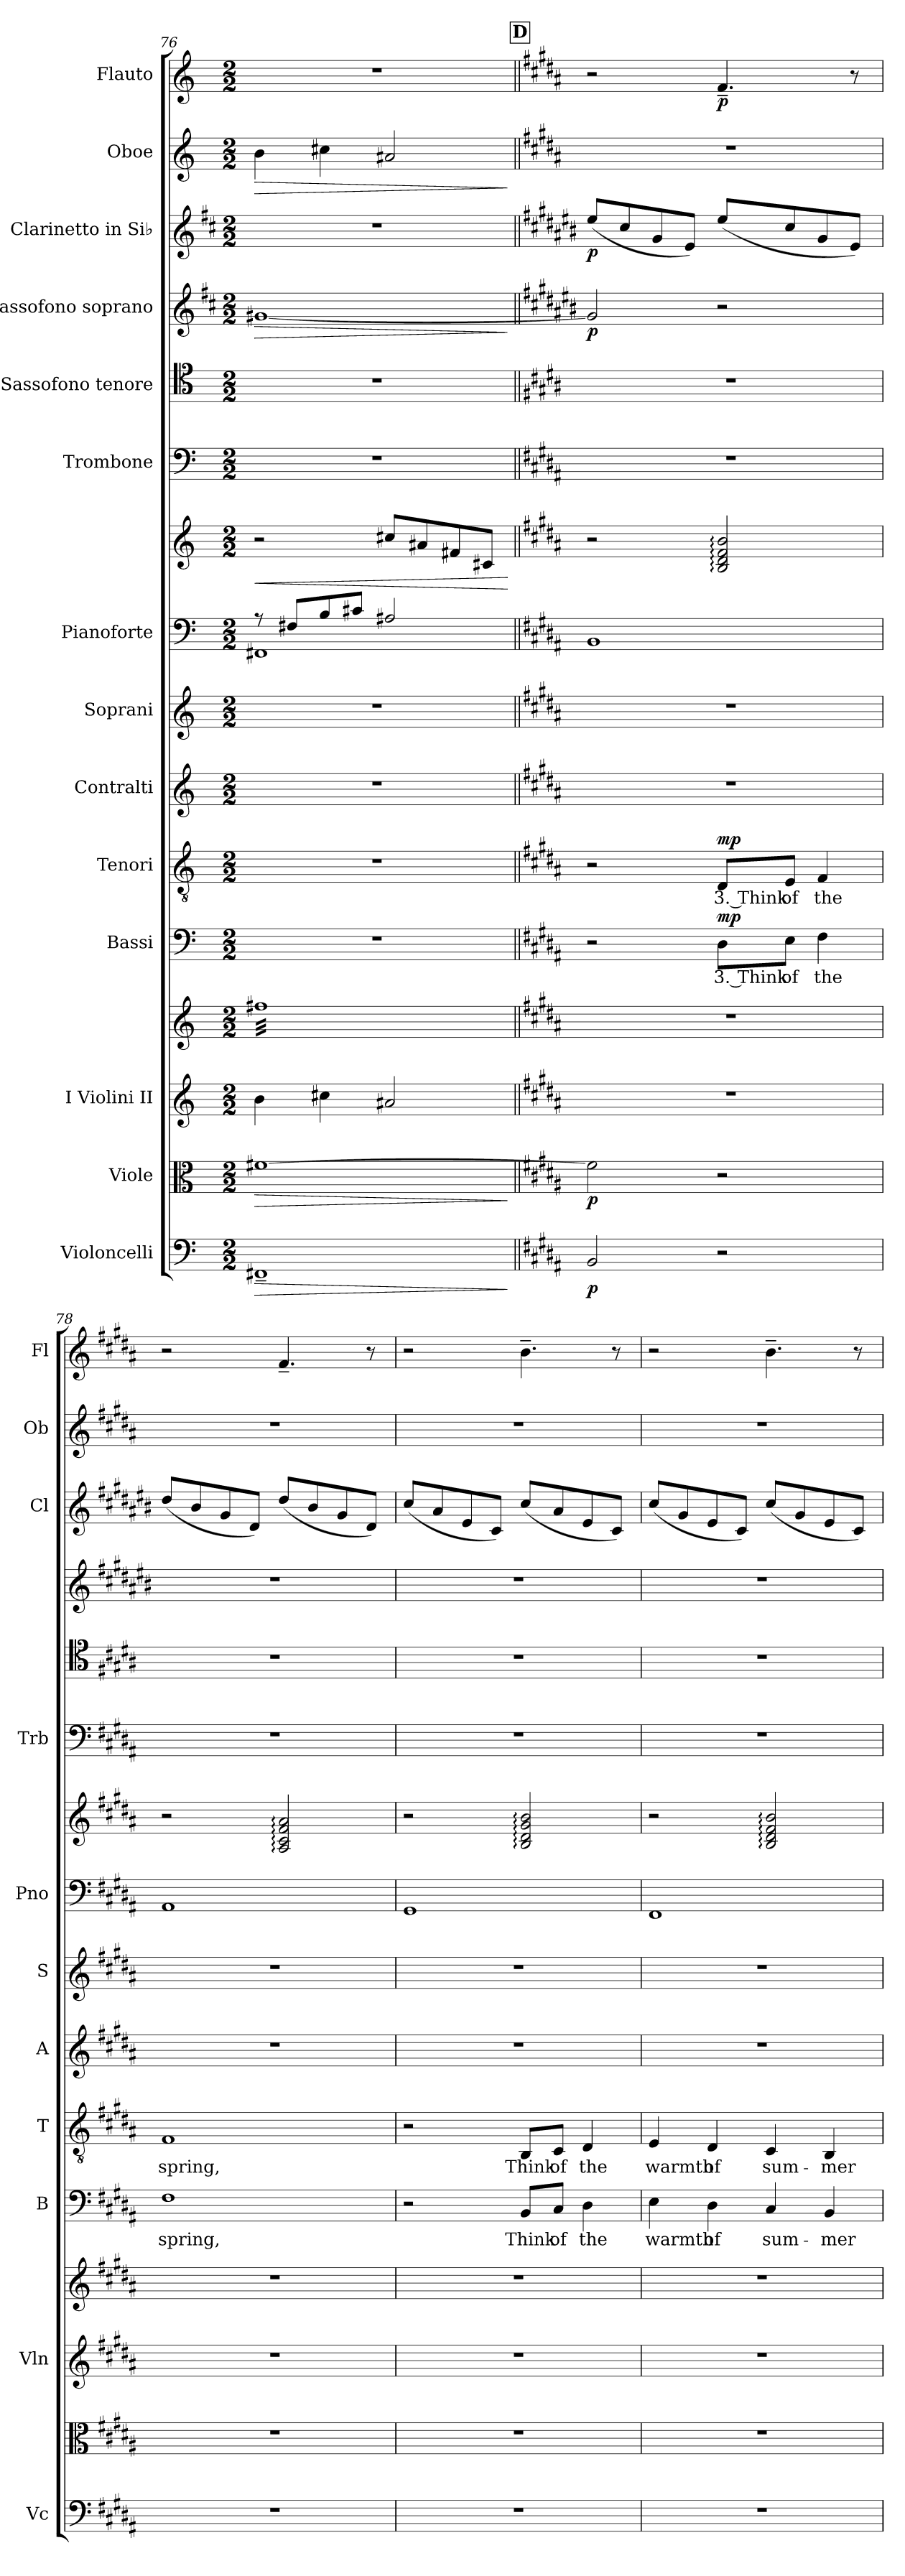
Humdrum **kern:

**kern	**dynam	**kern	**dynam	**kern	**kern	**kern	**text	**dynam	**kern	**text	**dynam	**kern	**kern	**kern	**kern	**dynam	**kern	**kern	**kern	**dynam	**kern	**dynam	**kern	**dynam	**kern	**dynam
*part14	*part14	*part13	*part13	*part12	*part12	*part11	*part11	*part11	*part10	*part10	*part10	*part9	*part8	*part7	*part7	*part7	*part6	*part5	*part4	*part4	*part3	*part3	*part2	*part2	*part1	*part1
*staff16	*staff16	*staff15	*staff15	*staff14	*staff13	*staff12	*staff12	*staff12	*staff11	*staff11	*staff11	*staff10	*staff9	*staff8	*staff7	*staff7/8	*staff6	*staff5	*staff4	*staff4	*staff3	*staff3	*staff2	*staff2	*staff1	*staff1
*I"Violoncelli	*	*I"Viole	*	*I"I  Violini  II	*	*I"Bassi	*	*	*I"Tenori	*	*	*I"Contralti	*I"Soprani	*I"Pianoforte	*	*	*I"Trombone	*I"Sassofono tenore	*I"Sassofono soprano	*	*I"Clarinetto in Si♭	*	*I"Oboe	*	*I"Flauto	*
*I'Vc	*	*	*	*I'Vln	*	*I'B	*	*	*I'T	*	*	*I'A	*I'S	*I'Pno	*	*	*I'Trb	*	*	*	*I'Cl	*	*I'Ob	*	*I'Fl	*
*clefF4	*	*clefC3	*	*clefG2	*clefG2	*clefF4	*	*	*clefGv2	*	*	*clefG2	*clefG2	*clefF4	*clefG2	*	*clefF4	*clefC4	*clefG2	*	*clefG2	*	*clefG2	*	*clefG2	*
*	*	*	*	*	*	*	*	*	*	*	*	*	*	*	*	*	*	*ITrd8c14	*ITrd1c2	*	*ITrd1c2	*	*	*	*	*
*k[]	*	*k[]	*	*k[]	*k[]	*k[]	*	*	*k[]	*	*	*k[]	*k[]	*k[]	*k[]	*	*k[]	*k[]	*k[]	*	*k[]	*	*k[]	*	*k[]	*
*M2/2	*	*M2/2	*	*M2/2	*M2/2	*M2/2	*	*	*M2/2	*	*	*M2/2	*M2/2	*M2/2	*M2/2	*	*M2/2	*M2/2	*M2/2	*	*M2/2	*	*M2/2	*	*M2/2	*
=76	=76	=76	=76	=76	=76	=76	=76	=76	=76	=76	=76	=76	=76	=76	=76	=76	=76	=76	=76	=76	=76	=76	=76	=76	=76	=76
!	!LO:HP:b	!	!LO:HP:b	!	!	!	!	!	!	!	!	!	!	!	!	!LO:HP:b	!	!	!	!LO:HP:b	!	!	!	!LO:HP:b	!	!
*	*	*	*	*	*	*	*	*	*	*	*	*	*	*^	*^	*	*	*	*	*	*	*	*	*	*	*
*	*	*	*	*	*tremolo	*	*	*	*	*	*	*	*	*	*	*	*	*	*	*	*	*	*	*	*	*	*	*
1FF#X~	>	[1f#X	>	4b\	32ff#XLLL	1r	.	.	1r	.	.	1r	1r	8r	1FF#X	2r	2ryy	<	1r	1r	[1f#X	>	1r	.	4b\	>	1r	.
.	.	.	.	.	32ff#X	.	.	.	.	.	.	.	.	.	.	.	.	.	.	.	.	.	.	.	.	.	.	.
.	.	.	.	.	32ff#X	.	.	.	.	.	.	.	.	.	.	.	.	.	.	.	.	.	.	.	.	.	.	.
.	.	.	.	.	32ff#X	.	.	.	.	.	.	.	.	.	.	.	.	.	.	.	.	.	.	.	.	.	.	.
.	.	.	.	.	32ff#X	.	.	.	.	.	.	.	.	8F#X/L	.	.	.	.	.	.	.	.	.	.	.	.	.	.
.	.	.	.	.	32ff#X	.	.	.	.	.	.	.	.	.	.	.	.	.	.	.	.	.	.	.	.	.	.	.
.	.	.	.	.	32ff#X	.	.	.	.	.	.	.	.	.	.	.	.	.	.	.	.	.	.	.	.	.	.	.
.	.	.	.	.	32ff#X	.	.	.	.	.	.	.	.	.	.	.	.	.	.	.	.	.	.	.	.	.	.	.
.	.	.	.	4cc#X\	32ff#X	.	.	.	.	.	.	.	.	8B/	.	.	.	.	.	.	.	.	.	.	4cc#X\	.	.	.
.	.	.	.	.	32ff#X	.	.	.	.	.	.	.	.	.	.	.	.	.	.	.	.	.	.	.	.	.	.	.
.	.	.	.	.	32ff#X	.	.	.	.	.	.	.	.	.	.	.	.	.	.	.	.	.	.	.	.	.	.	.
.	.	.	.	.	32ff#X	.	.	.	.	.	.	.	.	.	.	.	.	.	.	.	.	.	.	.	.	.	.	.
.	.	.	.	.	32ff#X	.	.	.	.	.	.	.	.	8c#X/J	.	.	.	.	.	.	.	.	.	.	.	.	.	.
.	.	.	.	.	32ff#X	.	.	.	.	.	.	.	.	.	.	.	.	.	.	.	.	.	.	.	.	.	.	.
.	.	.	.	.	32ff#X	.	.	.	.	.	.	.	.	.	.	.	.	.	.	.	.	.	.	.	.	.	.	.
.	.	.	.	.	32ff#X	.	.	.	.	.	.	.	.	.	.	.	.	.	.	.	.	.	.	.	.	.	.	.
.	.	.	.	2a#X/	32ff#X	.	.	.	.	.	.	.	.	2A#X/	.	8cc#X/L	2ryy	.	.	.	.	.	.	.	2a#X/	.	.	.
.	.	.	.	.	32ff#X	.	.	.	.	.	.	.	.	.	.	.	.	.	.	.	.	.	.	.	.	.	.	.
.	.	.	.	.	32ff#X	.	.	.	.	.	.	.	.	.	.	.	.	.	.	.	.	.	.	.	.	.	.	.
.	.	.	.	.	32ff#X	.	.	.	.	.	.	.	.	.	.	.	.	.	.	.	.	.	.	.	.	.	.	.
.	.	.	.	.	32ff#X	.	.	.	.	.	.	.	.	.	.	8a#X/	.	.	.	.	.	.	.	.	.	.	.	.
.	.	.	.	.	32ff#X	.	.	.	.	.	.	.	.	.	.	.	.	.	.	.	.	.	.	.	.	.	.	.
.	.	.	.	.	32ff#X	.	.	.	.	.	.	.	.	.	.	.	.	.	.	.	.	.	.	.	.	.	.	.
.	.	.	.	.	32ff#X	.	.	.	.	.	.	.	.	.	.	.	.	.	.	.	.	.	.	.	.	.	.	.
.	.	.	.	.	32ff#X	.	.	.	.	.	.	.	.	.	.	8f#X/	.	.	.	.	.	.	.	.	.	.	.	.
.	.	.	.	.	32ff#X	.	.	.	.	.	.	.	.	.	.	.	.	.	.	.	.	.	.	.	.	.	.	.
.	.	.	.	.	32ff#X	.	.	.	.	.	.	.	.	.	.	.	.	.	.	.	.	.	.	.	.	.	.	.
.	.	.	.	.	32ff#X	.	.	.	.	.	.	.	.	.	.	.	.	.	.	.	.	.	.	.	.	.	.	.
.	.	.	.	.	32ff#X	.	.	.	.	.	.	.	.	.	.	8c#X/J	.	.	.	.	.	.	.	.	.	.	.	.
.	.	.	.	.	32ff#X	.	.	.	.	.	.	.	.	.	.	.	.	.	.	.	.	.	.	.	.	.	.	.
.	.	.	.	.	32ff#X	.	.	.	.	.	.	.	.	.	.	.	.	.	.	.	.	.	.	.	.	.	.	.
.	.	.	.	.	32ff#XJJJ	.	.	.	.	.	.	.	.	.	.	.	.	.	.	.	.	.	.	.	.	.	.	.
*	*	*	*	*	*Xtremolo	*	*	*	*	*	*	*	*	*	*	*	*	*	*	*	*	*	*	*	*	*	*	*
*	*	*	*	*	*	*	*	*	*	*	*	*	*	*v	*v	*	*	*	*	*	*	*	*	*	*	*	*	*
*	*	*	*	*	*	*	*	*	*	*	*	*	*	*	*v	*v	*	*	*	*	*	*	*	*	*	*	*
.	]	.	]	.	.	.	.	.	.	.	.	.	.	.	.	[	.	.	.	]	.	.	.	]	.	.
!!LO:REH:place=s1:a:B:fs=14:t=D
=77||	=77||	=77||	=77||	=77||	=77||	=77||	=77||	=77||	=77||	=77||	=77||	=77||	=77||	=77||	=77||	=77||	=77||	=77||	=77||	=77||	=77||	=77||	=77||	=77||	=77||	=77||
*k[f#c#g#d#a#]	*	*k[f#c#g#d#a#]	*	*k[f#c#g#d#a#]	*k[f#c#g#d#a#]	*k[f#c#g#d#a#]	*	*	*k[f#c#g#d#a#]	*	*	*k[f#c#g#d#a#]	*k[f#c#g#d#a#]	*k[f#c#g#d#a#]	*k[f#c#g#d#a#]	*	*k[f#c#g#d#a#]	*k[f#c#g#d#a#]	*k[f#c#g#d#a#]	*	*k[f#c#g#d#a#]	*	*k[f#c#g#d#a#]	*	*k[f#c#g#d#a#]	*
!	!LO:DY:b	!	!LO:DY:b	!	!	!	!	!	!	!	!	!	!	!	!	!	!	!	!	!LO:DY:b	!	!LO:DY:b	!	!	!	!
2BB/	p	2f#\]	p	1r	1r	2r	.	.	2r	.	.	1r	1r	1BB	2r	.	1r	1r	2f#/]	p	(<8dd#/L	p	1r	.	2r	.
.	.	.	.	.	.	.	.	.	.	.	.	.	.	.	.	.	.	.	.	.	8b/	.	.	.	.	.
.	.	.	.	.	.	.	.	.	.	.	.	.	.	.	.	.	.	.	.	.	8f#/	.	.	.	.	.
.	.	.	.	.	.	.	.	.	.	.	.	.	.	.	.	.	.	.	.	.	8d#/J)	.	.	.	.	.
!	!	!	!	!	!	!	!LO:LY:b	!LO:DY:b	!	!LO:LY:b	!LO:DY:b	!	!	!	!	!	!	!	!	!	!	!	!	!	!	!LO:DY:b
2r	.	2r	.	.	.	8D#\L	3. Think	mp	8D#/L	3. Think	mp	.	.	.	2B/: 2d#/: 2f#/: 2b/:	.	.	.	2r	.	(<8dd#/L	.	.	.	4.f#~/	p
!	!	!	!	!	!	!	!LO:LY:b	!	!	!LO:LY:b	!	!	!	!	!	!	!	!	!	!	!	!	!	!	!	!
.	.	.	.	.	.	8E\J	of	.	8E/J	of	.	.	.	.	.	.	.	.	.	.	8b/	.	.	.	.	.
!	!	!	!	!	!	!	!LO:LY:b	!	!	!LO:LY:b	!	!	!	!	!	!	!	!	!	!	!	!	!	!	!	!
.	.	.	.	.	.	4F#\	the	.	4F#/	the	.	.	.	.	.	.	.	.	.	.	8f#/	.	.	.	.	.
.	.	.	.	.	.	.	.	.	.	.	.	.	.	.	.	.	.	.	.	.	8d#/J)	.	.	.	8r	.
=78	=78	=78	=78	=78	=78	=78	=78	=78	=78	=78	=78	=78	=78	=78	=78	=78	=78	=78	=78	=78	=78	=78	=78	=78	=78	=78
!	!	!	!	!	!	!	!LO:LY:b	!	!	!LO:LY:b	!	!	!	!	!	!	!	!	!	!	!	!	!	!	!	!
1r	.	1r	.	1r	1r	1F#	spring,	.	1F#	spring,	.	1r	1r	1AA#	2r	.	1r	1r	1r	.	(<8cc#/L	.	1r	.	2r	.
.	.	.	.	.	.	.	.	.	.	.	.	.	.	.	.	.	.	.	.	.	8a#/	.	.	.	.	.
.	.	.	.	.	.	.	.	.	.	.	.	.	.	.	.	.	.	.	.	.	8f#/	.	.	.	.	.
.	.	.	.	.	.	.	.	.	.	.	.	.	.	.	.	.	.	.	.	.	8c#/J)	.	.	.	.	.
.	.	.	.	.	.	.	.	.	.	.	.	.	.	.	2A#/: 2c#/: 2f#/: 2a#/:	.	.	.	.	.	(<8cc#/L	.	.	.	4.f#~/	.
.	.	.	.	.	.	.	.	.	.	.	.	.	.	.	.	.	.	.	.	.	8a#/	.	.	.	.	.
.	.	.	.	.	.	.	.	.	.	.	.	.	.	.	.	.	.	.	.	.	8f#/	.	.	.	.	.
.	.	.	.	.	.	.	.	.	.	.	.	.	.	.	.	.	.	.	.	.	8c#/J)	.	.	.	8r	.
!!LO:PB:g=z
=79	=79	=79	=79	=79	=79	=79	=79	=79	=79	=79	=79	=79	=79	=79	=79	=79	=79	=79	=79	=79	=79	=79	=79	=79	=79	=79
1r	.	1r	.	1r	1r	2r	.	.	2r	.	.	1r	1r	1GG#	2r	.	1r	1r	1r	.	(<8b/L	.	1r	.	2r	.
.	.	.	.	.	.	.	.	.	.	.	.	.	.	.	.	.	.	.	.	.	8g#/	.	.	.	.	.
.	.	.	.	.	.	.	.	.	.	.	.	.	.	.	.	.	.	.	.	.	8d#/	.	.	.	.	.
.	.	.	.	.	.	.	.	.	.	.	.	.	.	.	.	.	.	.	.	.	8B/J)	.	.	.	.	.
!	!	!	!	!	!	!	!LO:LY:b	!	!	!LO:LY:b	!	!	!	!	!	!	!	!	!	!	!	!	!	!	!	!
.	.	.	.	.	.	8BB/L	Think	.	8BB/L	Think	.	.	.	.	2B/: 2d#/: 2g#/: 2b/:	.	.	.	.	.	(<8b/L	.	.	.	4.b~\	.
!	!	!	!	!	!	!	!LO:LY:b	!	!	!LO:LY:b	!	!	!	!	!	!	!	!	!	!	!	!	!	!	!	!
.	.	.	.	.	.	8C#/J	of	.	8C#/J	of	.	.	.	.	.	.	.	.	.	.	8g#/	.	.	.	.	.
!	!	!	!	!	!	!	!LO:LY:b	!	!	!LO:LY:b	!	!	!	!	!	!	!	!	!	!	!	!	!	!	!	!
.	.	.	.	.	.	4D#\	the	.	4D#/	the	.	.	.	.	.	.	.	.	.	.	8d#/	.	.	.	.	.
.	.	.	.	.	.	.	.	.	.	.	.	.	.	.	.	.	.	.	.	.	8B/J)	.	.	.	8r	.
=80	=80	=80	=80	=80	=80	=80	=80	=80	=80	=80	=80	=80	=80	=80	=80	=80	=80	=80	=80	=80	=80	=80	=80	=80	=80	=80
!	!	!	!	!	!	!	!LO:LY:b	!	!	!LO:LY:b	!	!	!	!	!	!	!	!	!	!	!	!	!	!	!	!
1r	.	1r	.	1r	1r	4E\	warmth	.	4E/	warmth	.	1r	1r	1FF#	2r	.	1r	1r	1r	.	(<8b/L	.	1r	.	2r	.
.	.	.	.	.	.	.	.	.	.	.	.	.	.	.	.	.	.	.	.	.	8f#/	.	.	.	.	.
!	!	!	!	!	!	!	!LO:LY:b	!	!	!LO:LY:b	!	!	!	!	!	!	!	!	!	!	!	!	!	!	!	!
.	.	.	.	.	.	4D#\	of	.	4D#/	of	.	.	.	.	.	.	.	.	.	.	8d#/	.	.	.	.	.
.	.	.	.	.	.	.	.	.	.	.	.	.	.	.	.	.	.	.	.	.	8B/J)	.	.	.	.	.
!	!	!	!	!	!	!	!LO:LY:b	!	!	!LO:LY:b	!	!	!	!	!	!	!	!	!	!	!	!	!	!	!	!
.	.	.	.	.	.	4C#/	sum-	.	4C#/	sum-	.	.	.	.	2B/: 2d#/: 2f#/: 2b/:	.	.	.	.	.	(<8b/L	.	.	.	4.b~\	.
.	.	.	.	.	.	.	.	.	.	.	.	.	.	.	.	.	.	.	.	.	8f#/	.	.	.	.	.
!	!	!	!	!	!	!	!LO:LY:b	!	!	!LO:LY:b	!	!	!	!	!	!	!	!	!	!	!	!	!	!	!	!
.	.	.	.	.	.	4BB/	-mer	.	4BB/	-mer	.	.	.	.	.	.	.	.	.	.	8d#/	.	.	.	.	.
.	.	.	.	.	.	.	.	.	.	.	.	.	.	.	.	.	.	.	.	.	8B/J)	.	.	.	8r	.
=	=	=	=	=	=	=	=	=	=	=	=	=	=	=	=	=	=	=	=	=	=	=	=	=	=	=
*-	*-	*-	*-	*-	*-	*-	*-	*-	*-	*-	*-	*-	*-	*-	*-	*-	*-	*-	*-	*-	*-	*-	*-	*-	*-	*-
